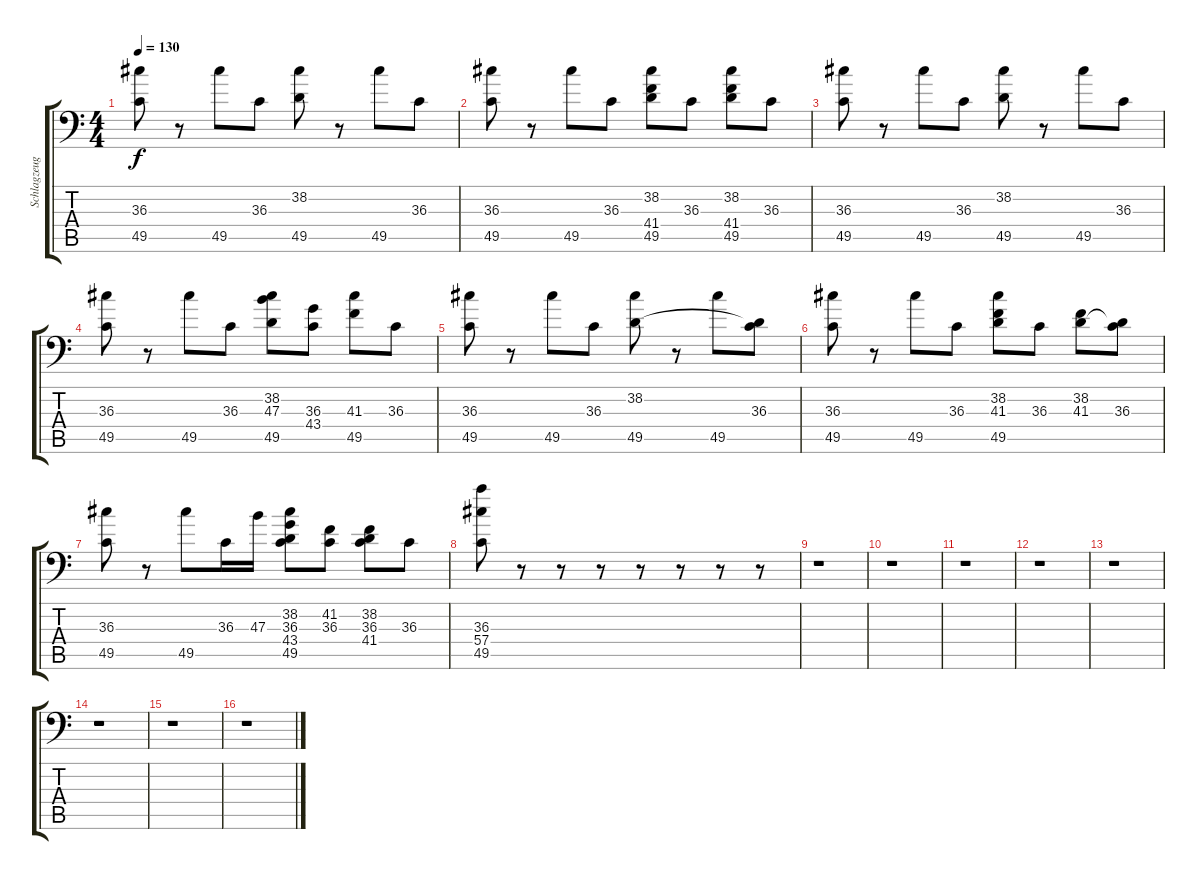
\track ("Schlagzeug (Vom)" "Schlagzeug") {instrument acousticgrandpiano}
\staff {score tabs}
\tuning (C-1 C-1 C-1 C-1 C-1 C-1) {hide}
\ts (4 4)
\tempo 130
\clef f4
\ks c
(36.3 49.5).8{dy f} r.8 49.5.8 36.3.8 (38.2 49.5).8 r.8 49.5.8 36.3.8 |
(36.3 49.5).8 r.8 49.5.8 36.3.8 (38.2 41.4 49.5).8 36.3.8 (38.2 41.4 49.5).8 36.3.8 |
(36.3 49.5).8 r.8 49.5.8 36.3.8 (38.2 49.5).8 r.8 49.5.8 36.3.8 |
(36.3 49.5).8 r.8 49.5.8 36.3.8 (38.2 47.3 49.5).8 (36.3 43.4).8 (41.3 49.5).8 36.3.8 |
(36.3 49.5).8 r.8 49.5.8 36.3.8 (38.2 49.5).8 r.8 49.5.8 (38.2{t} 36.3).8 |
(36.3 49.5).8 r.8 49.5.8 36.3.8 (38.2 41.3 49.5).8 36.3.8 (38.2 41.3).8 (38.2{t} 36.3).8 |
(36.3 49.5).8 r.8 49.5.8 36.3.16 47.3.16 (38.2 36.3 43.4 49.5).8 (41.2 36.3).8 (38.2 36.3 41.4).8 36.3.8 |
(36.3 57.4 49.5).8 r.8 r.8 r.8 r.8 r.8 r.8 r.8 |
r.1 |
r.1 |
r.1 |
r.1 |
r.1 |
r.1 |
r.1 |
r.1
